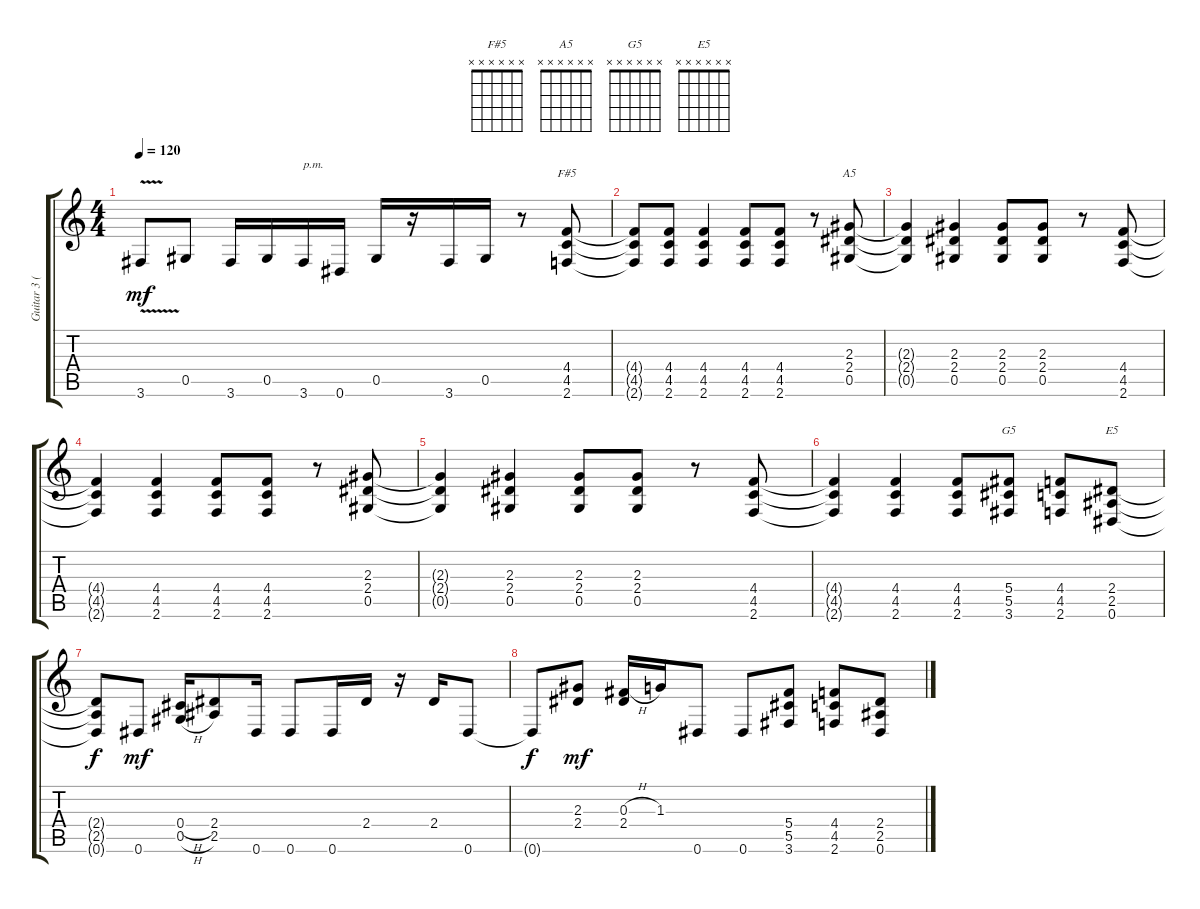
\track ("Guitar 3 (Izzy)" "Guitar 3 (") {instrument overdrivenguitar}
\staff {score tabs}
\tuning (Eb4 Bb3 Gb3 Db3 Ab2 Eb2) {hide}
\chord ("F#5" x x x x x x)
\chord ("A5" x x x x x x)
\chord ("G5" x x x x x x)
\chord ("E5" x x x x x x)
\ts (4 4)
\tempo 120
\clef g2
\ks c
3.6{v}.8{dy mf} 0.5.8 3.6.16 0.5.16 3.6.16{txt "p.m."} 0.6.16 0.5.16 r.16 3.6.16 0.5.16 r.8 (4.4 4.5 2.6).8{ch "F#5"} |
(4.4{t} 4.5{t} 2.6{t}).8 (4.4 4.5 2.6).8 (4.4 4.5 2.6).4 (4.4 4.5 2.6).8 (4.4 4.5 2.6).8 r.8 (2.3 2.4 0.5).8{ch "A5"} |
(2.3{t} 2.4{t} 0.5{t}).4 (2.3 2.4 0.5).4 (2.3 2.4 0.5).8 (2.3 2.4 0.5).8 r.8 (4.4 4.5 2.6).8 |
(4.4{t} 4.5{t} 2.6{t}).4 (4.4 4.5 2.6).4 (4.4 4.5 2.6).8 (4.4 4.5 2.6).8 r.8 (2.3 2.4 0.5).8 |
(2.3{t} 2.4{t} 0.5{t}).4 (2.3 2.4 0.5).4 (2.3 2.4 0.5).8 (2.3 2.4 0.5).8 r.8 (4.4 4.5 2.6).8 |
(4.4{t} 4.5{t} 2.6{t}).4 (4.4 4.5 2.6).4 (4.4 4.5 2.6).8 (5.4 5.5 3.6).8{ch "G5"} (4.4 4.5 2.6).8 (2.4 2.5 0.6).8{ch "E5"} |
(2.4{t} 2.5{t} 0.6{t}).8{dy f} 0.6.8{dy mf} (0.4{h} 0.5{h}).16 (2.4 2.5).8 0.6.16 0.6.8 0.6.16 2.4.16 r.16 2.4.16 0.6.8 |
0.6{t}.8{dy f} (2.3 2.4).8{dy mf} (0.3{h} 2.4).16 1.3.16 0.6.8 0.6.8 (5.4 5.5 3.6).8 (4.4 4.5 2.6).8 (2.4 2.5 0.6).8
